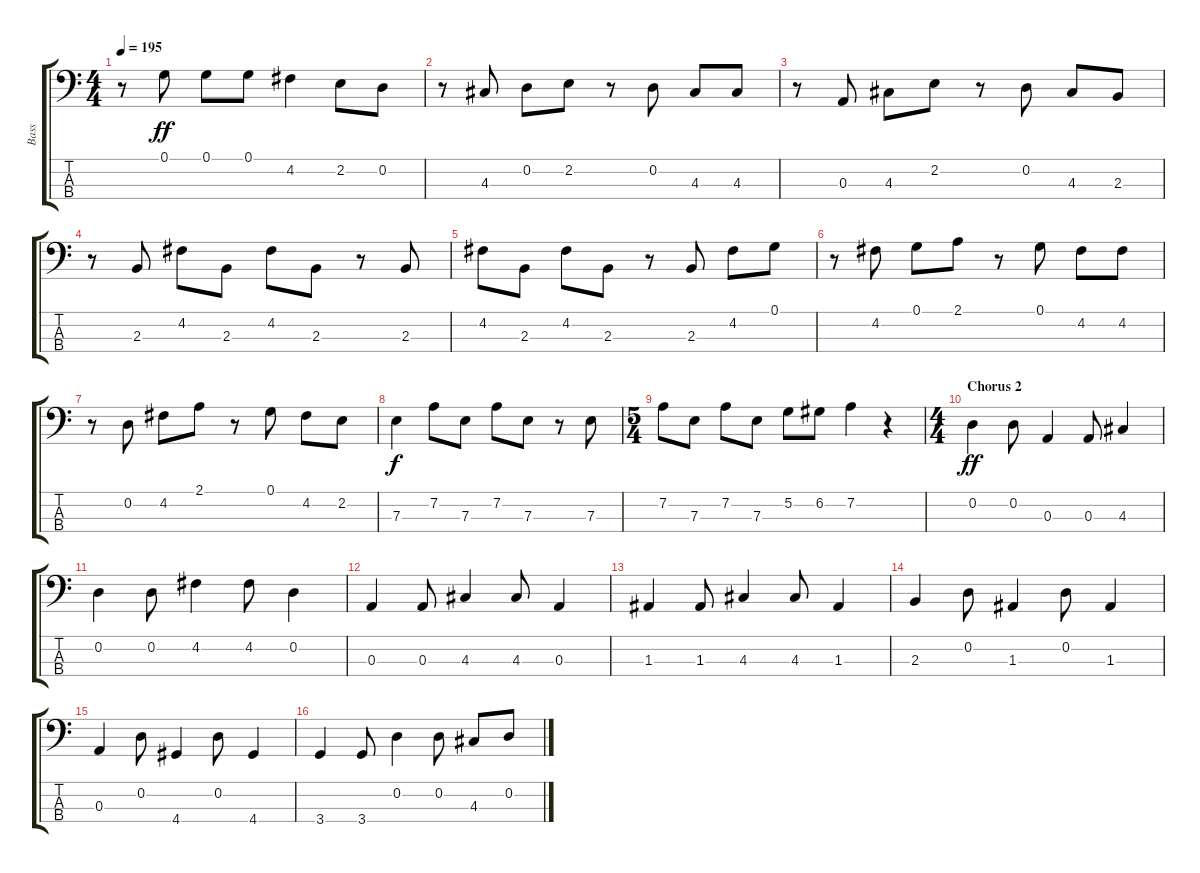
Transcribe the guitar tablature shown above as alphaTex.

\track ("Bass" "Bass") {instrument electricbasspick}
\staff {score tabs}
\tuning (G2 D2 A1 E1) {hide}
\ts (4 4)
\tempo 195
\clef f4
\ks c
r.8{dy ff} 0.1.8 0.1.8 0.1.8 4.2.4 2.2.8 0.2.8 |
r.8 4.3.8 0.2.8 2.2.8 r.8 0.2.8 4.3.8 4.3.8 |
r.8 0.3.8 4.3.8 2.2.8 r.8 0.2.8 4.3.8 2.3.8 |
r.8 2.3.8 4.2.8 2.3.8 4.2.8 2.3.8 r.8 2.3.8 |
4.2.8 2.3.8 4.2.8 2.3.8 r.8 2.3.8 4.2.8 0.1.8 |
r.8 4.2.8 0.1.8 2.1.8 r.8 0.1.8 4.2.8 4.2.8 |
r.8 0.2.8 4.2.8 2.1.8 r.8 0.1.8 4.2.8 2.2.8 |
7.3.4{dy f} 7.2.8 7.3.8 7.2.8 7.3.8 r.8 7.3.8 |
\ts (5 4)
7.2.8 7.3.8 7.2.8 7.3.8 5.2.8 6.2.8 7.2.4 r.4 |
\ts (4 4)
\section ("" "Chorus 2")
0.2.4{dy ff} 0.2.8 0.3.4 0.3.8 4.3.4 |
0.2.4 0.2.8 4.2.4 4.2.8 0.2.4 |
0.3.4 0.3.8 4.3.4 4.3.8 0.3.4 |
1.3.4 1.3.8 4.3.4 4.3.8 1.3.4 |
2.3.4 0.2.8 1.3.4 0.2.8 1.3.4 |
0.3.4 0.2.8 4.4.4 0.2.8 4.4.4 |
3.4.4 3.4.8 0.2.4 0.2.8 4.3.8 0.2.8
